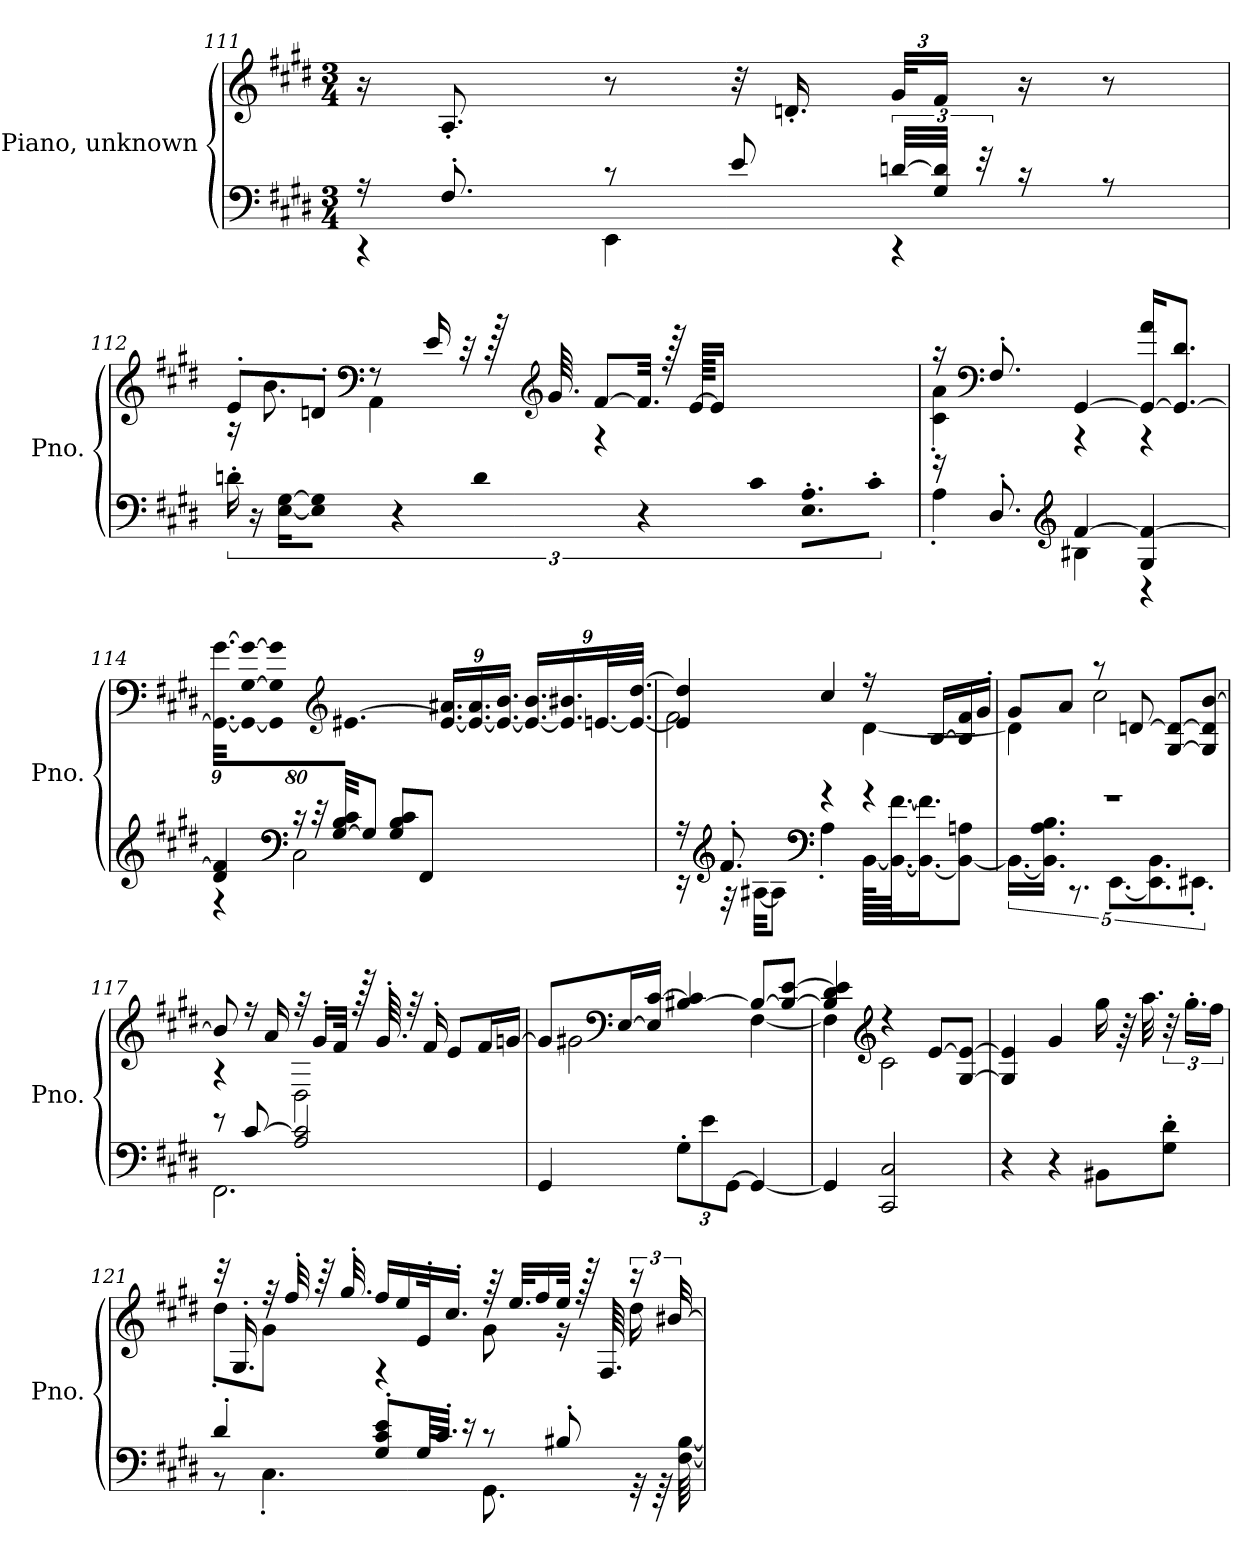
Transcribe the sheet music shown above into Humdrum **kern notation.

**kern	**kern
*part1	*part1
*staff2	*staff1
*I"Piano, unknown	*
*I'Pno.	*
*clefF4	*clefG2
*k[f#c#g#d#]	*k[f#c#g#d#]
*M3/4	*M3/4
=111	=111
*^	*
16r	4r	16r
8.F#'/	.	8.A'/
8r	4EE\	8r
8e/	.	32r
.	.	16.dn'/
*	*	*Xbrackettup
[48dn/LLL	4r	48g#/KLL
48G#/ 48d/]JJJ	.	24f#/JJ
48r	.	.
16r	.	16r
8r	.	8r
*v	*v	*
!!LO:PB:g=z
=112	=112
*	*^
24dn'\	8e'/L	16r
24r	.	.
.	.	8.b\
[24E\ [24G#\KL	.	.
8E\] 8G#\]J	8dn'/J	.
*	*clefF4	*
8r	8r	4AA\
16d\	16e/	.
32r	32r	.
32c#\	128r	.
*	*clefG2	*
.	64.g#/	.
8.E\' 8.A\'L	[8f#/L	4r
.	32.f#/Jkk]	.
.	128r	.
.	[128e/KKKLL	.
16c#'\Jk	16e/JJ]	.
=113	=113	=113
*^	*	*
16r	4A'\	16r	4c#\' 4a\'
*	*	*clefF4	*
8.D#'/	.	8.F#'/	.
*clefG2	*	*	*
[4f#/	4B#X\	[4GG#/	4r
4G#/ 4f#/_	4r	16GG#/_ 16a/KL	4r
.	.	8.GG#/_ 8.d#/J	.
*	*	*v	*v
!!LO:LB:g=z
=114	=114	=114
4d#/ 4f#/]	4r	36.GG#\_ [36.g#\KKL
!	!	!LO:N:vis=8
.	.	640%71GG#\_ [640%71G#\ 640%71g#\_
!	!	!LO:N:vis=64
.	.	640%9GG#\] 640%9G#\] 640%9g#\]KKL
*	*	*clefG2
.	.	[18.e#X\JJ
*clefF4	*	*
16r	2C#\	18.e#/_ 18.a#X/LL
32r	.	.
.	.	18.e#/_ 18.a#/
[32G#/ 32B/ 32c#/KKL	.	.
8G#/J]	.	.
.	.	18.e#/_ 18.b/JJ
8G#/ 8B/ 8c#/L	.	18.e#/_ 18.b/LL
.	.	18.e#/] 18.b#X/
8FF#/J	.	.
.	.	[36.en/L
.	.	36.e/_ [36.dd#/JJJ
=115	=115	=115
*	*	*^
16r	16r	4e/] 4dd#/]	2f#\
*clefG2	*	*	*
8.f#'/	32r	.	.
.	[32A#X\KKL	.	.
.	8A#\J]	.	.
*clefF4	*	*	*
4r	4A#'\	4cc#/	.
4r	[128BB\KLLLL	16r	[4d#\
.	64.BB\_ [64.f#\JJ	.	.
.	16.BB\_ 16.f#\]J	.	.
.	.	[16B/LL	.
.	8BB\_ 8An\J	16B/] 16f#/	.
.	.	16g#'/JJ	.
!!LO:LB:g=z	!!
=116	=116	=116	=116
2.r	20.BB\LL_	8g#/L	4d#\]
.	20.BB\] 20.A\ 20.B\JJ	.	.
.	.	8a/J	.
.	10.r	.	.
.	.	8r	2cc#\
.	[10.EE\L	.	.
.	.	[8dn/	.
.	10.EE\] 10.BB\	.	.
.	.	[8G#/ 8d/_L	.
.	10.EE#X'\J	.	.
.	.	8G#/] 8d/] [8b/J	.
=117	=117	=117	=117
8r	2.FF#\	8b/]	4r
[8c#/	.	16r	.
.	.	16a/	.
2A/ 2c#/]	.	32r	2D#\
.	.	16g#'/LL	.
.	.	32f#/JJk	.
.	.	128r	.
.	.	64.g#'/	.
.	.	32r	.
.	.	16f#'/	.
.	.	8e/L	.
.	.	16f#/L	.
.	.	[16gn/JJ	.
*v	*v	*	*
=118	=118	=118
4GG#/	8g/L]	2g#X\
*	*clefF4	*
.	[16E/L	.
.	16E/] [16c#/JJ	.
*Xbrackettup	*	*
12G#'\L	[4B#X/ 4c#/]	.
12e\	.	.
[12GG#\J	.	.
4GG#/_	8B#/L_	[4F#\
.	8B#/_ [8e/J	.
!!LO:LB:g=z	!!
=119	=119	=119
4GG#/]	4B#/] 4d#/ 4e/]	4F#\]
*	*clefG2	*
2CC#/ 2C#/	4r	2c#\
.	[8e/L	.
.	[8G#/ 8e/_J	.
*	*v	*v
=120	=120
4r	4G#/] 4e/]
4r	4g#/
8BB#X\L	16gg#\
.	64r
.	32.aa\
*	*brackettup
8G#\' 8d#\'J	48r
.	24.gg#'\LL
.	24ff#\JJ
=121	=121
*^	*^
4d#'/	8r	32r	8dd#'\L
.	.	16.G#'/	.
.	4.C#'\	32r	8g#\J
.	.	32ff#'/	.
.	.	64r	.
.	.	32.gg#'/	.
8G#/' 8c#/' 8e/'L	.	16ff#/LL	4r
.	.	16ee/	.
64G#/KLL	.	32e'/K	.
32.c#'/JJJ	.	.	.
.	.	16.cc#'/JJ	.
16r	.	.	.
8r	8.GG#\	64r	8g#\
.	.	32.ee/KLL	.
.	.	16ff#/	.
8B#X'/	.	32ee/JJk	16r
.	.	128r	.
.	.	64.F#/	.
.	32r	24r	16dd#\
.	64r	.	.
.	.	[48b#X/	.
.	[64F#\ [64B#\	.	.
*v	*v	*	*
*	*v	*v
=	=
*-	*-
